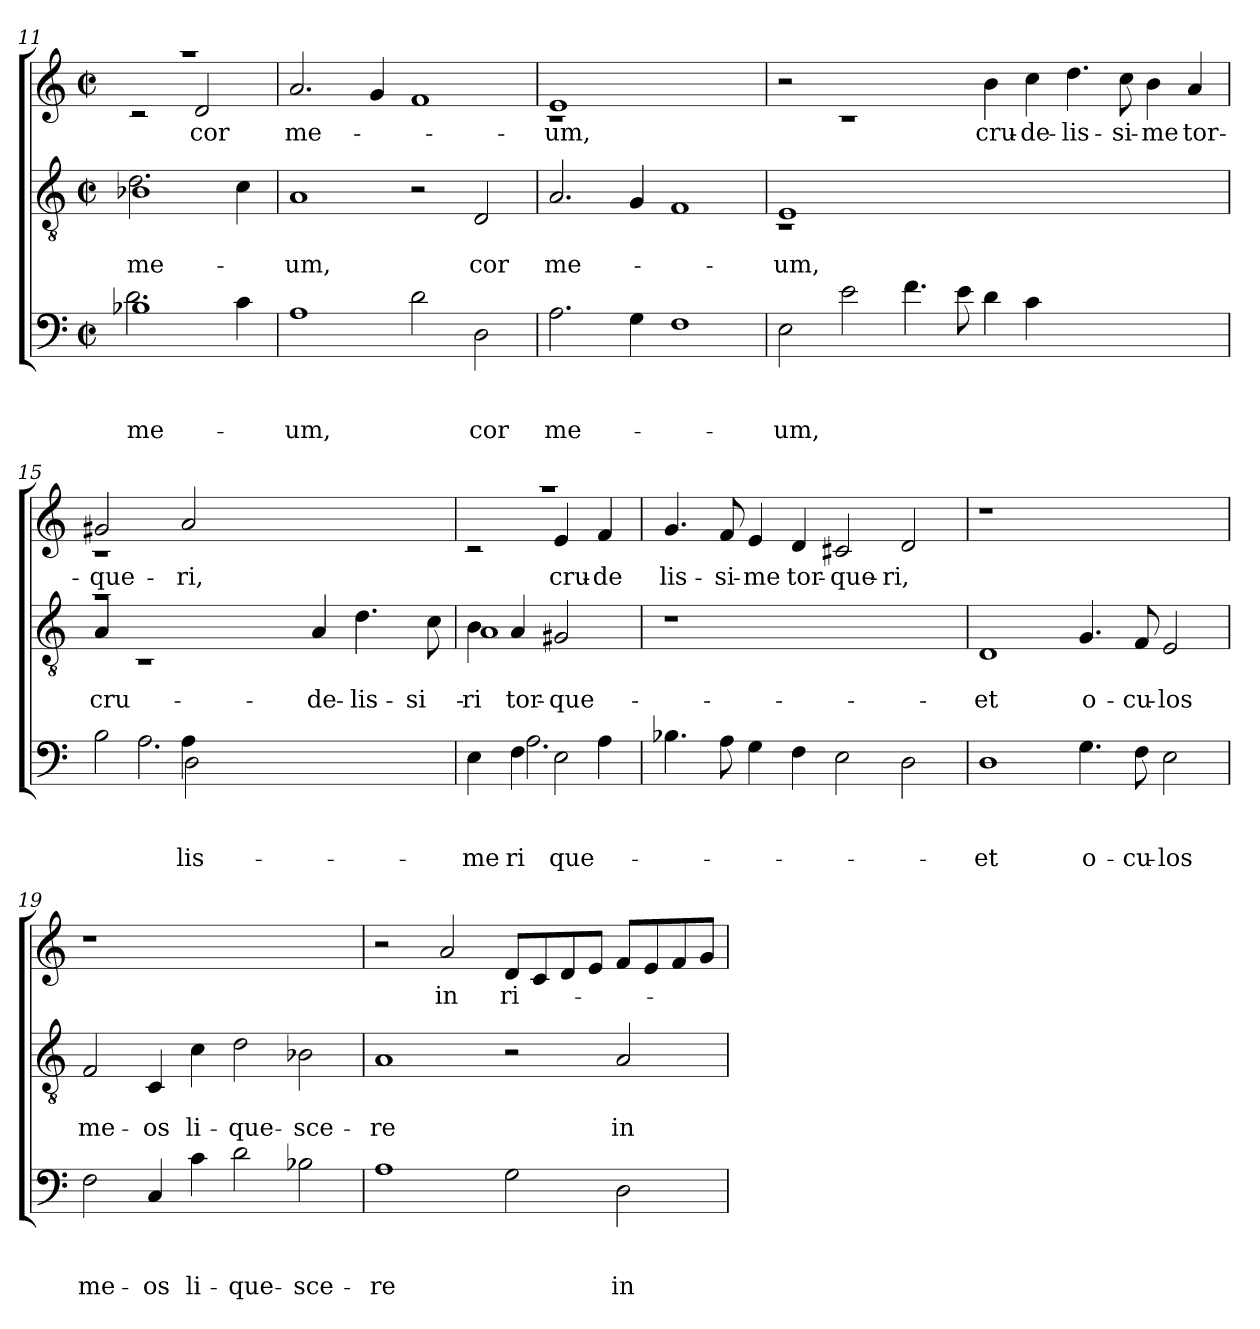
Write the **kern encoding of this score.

**kern	**text	**text	**text	**kern	**text	**text	**kern	**text
*part3	*part3	*part3	*part3	*part2	*part2	*part2	*part1	*part1
*staff3	*staff3	*staff3	*staff3	*staff2	*staff2	*staff2	*staff1	*staff1
!!LO:LB:g=z
*clefF4	*	*	*	*clefGv2	*	*	*clefG2	*
*k[]	*	*	*	*k[]	*	*	*k[]	*
*C:	*	*	*	*C:	*	*	*C:	*
*M2/2	*	*	*	*M2/2	*	*	*M2/2	*
*met(c|)	*	*	*	*met(c|)	*	*	*met(c|)	*
=11	=11	=11	=11	=11	=11	=11	=11	=11
*^	*	*	*	*	*	*	*	*
!	!	!	!	!LO:LY:a	!	!	!LO:LY:b	!	!
*	*	*	*	*	*^	*	*	*^	*
1B-X	2.d\	.	.	me-	1B-X	2.d\	.	me-	1raa	2rc	.
!	!	!	!	!	!	!	!	!	!	!	!LO:LY:b
.	.	.	.	.	.	.	.	.	.	2d/	cor
.	4c\	.	.	.	.	4c\	.	.	.	.	.
*	*	*	*	*	*	*	*	*	*v	*v	*
=12	=12	=12	=12	=12	=12	=12	=12	=12	=12	=12
!	!	!	!	!LO:LY:a	!	!	!	!LO:LY:b	!	!LO:LY:b
*v	*v	*	*	*	*	*	*	*	*	*
*	*	*	*	*v	*v	*	*	*	*
1A	.	.	-um,	1A	.	-um,	2.a/	me-
.	.	.	.	.	.	.	4g/	.
2d\	.	.	.	2r	.	.	1f	.
!	!	!	!LO:LY:a	!	!	!LO:LY:b	!	!
2D\	.	.	cor	2D/	.	cor	.	.
=13	=13	=13	=13	=13	=13	=13	=13	=13
!	!	!	!LO:LY:a	!	!	!LO:LY:b	!	!LO:LY:b
*	*	*	*	*	*	*	*^	*
2.A\	.	.	me-	2.A/	.	me-	1e	1rc	-um,
4G\	.	.	.	4G/	.	.	.	.	.
1F	.	.	.	1F	.	.	1ryy	1ryy	.
=14	=14	=14	=14	=14	=14	=14	=14	=14	=14
!	!	!	!LO:LY:a	!	!	!LO:LY:b	!	!	!
*	*	*	*	*^	*	*	*v	*v	*
2E\	.	.	-um,	1E	1rC	.	-um,	2r	.
2e\	.	.	.	.	.	.	.	1rc	.
4.f\	.	.	.	0ryy	0ryy	.	.	.	.
8e\	.	.	.	.	.	.	.	.	.
!	!	!	!	!	!	!	!	!	!LO:LY:b
4d\	.	.	.	.	.	.	.	4b\	cru-
!	!	!	!	!	!	!	!	!	!LO:LY:b
4c\	.	.	.	.	.	.	.	4cc\	-de-
!	!	!	!	!	!	!	!	!	!LO:LY:b
1ryy	.	.	.	.	.	.	.	4.dd\	-lis-
!	!	!	!	!	!	!	!	!	!LO:LY:b
.	.	.	.	.	.	.	.	8cc\	-si-
!	!	!	!	!	!	!	!	!	!LO:LY:b:rj
.	.	.	.	.	.	.	.	4b\	-me
!	!	!	!	!	!	!	!	!	!LO:LY:b
.	.	.	.	.	.	.	.	4a/	tor-
!!LO:PB:g=z
=15	=15	=15	=15	=15	=15	=15	=15	=15	=15
*^	*	*	*	*	*	*	*	*	*
*	*^	*	*	*	*	*	*	*	*	*
!	!	!	!	!	!	!	!	!	!LO:LY:b	!	!LO:LY:b
*	*	*	*	*	*	*	*	*	*	*^	*
2B\	4ryy	2ryy	.	.	.	1ra	4A/	.	cru-	2g#X/	1rc	-que-
.	2.A\	.	.	.	.	.	1rC	.	.	.	.	.
!	!	!	!	!	!LO:LY:a	!	!	!	!	!	!	!
!	!	!	!	!	!LO:LY:a	!	!	!	!	!	!	!LO:LY:b
4A\	.	2D\	.	.	-lis-	.	.	.	.	2a/	.	-ri,
1ryy	.	.	.	.	.	.	.	.	.	.	.	.
.	1ryy	1ryy	.	.	.	1ryy	.	.	.	1ryy	1ryy	.
!	!	!	!	!	!	!	!	!	!LO:LY:b	!	!	!
.	.	.	.	.	.	.	4A/	.	-de-	.	.	.
!	!	!	!	!	!	!	!	!	!LO:LY:b	!	!	!
.	.	.	.	.	.	.	4.d\	.	-lis-	.	.	.
4ryy	.	.	.	.	.	.	.	.	.	.	.	.
!	!	!	!	!	!	!	!	!	!LO:LY:b	!	!	!
.	.	.	.	.	.	.	8c\	.	-si-	.	.	.
=16	=16	=16	=16	=16	=16	=16	=16	=16	=16	=16	=16	=16
!	!	!	!	!	!LO:LY:a	!	!	!	!LO:LY:b	!	!	!
!	!	!	!	!	!	!	!	!	!LO:LY:b	!	!	!
4E\	4ryy	2.ryy	.	.	-me	4B\	1A	.	-ri	1raa	2rc	.
!	!	!	!	!	!LO:LY:a	!	!	!	!	!	!	!
!	!	!	!	!	!LO:LY:a	!	!	!	!LO:LY:b	!	!	!
4F\	2.A\	.	.	.	-ri	4A/	.	.	tor-	.	.	.
!	!	!	!	!	!LO:LY:a	!	!	!	!LO:LY:b	!	!	!LO:LY:b
2E\	.	.	.	.	-que-	2G#X/	.	.	-que-	.	4e/	cru-
!	!	!	!	!	!	!	!	!	!	!	!	!LO:LY:b
.	.	4A\	.	.	.	.	.	.	.	.	4f/	-de-
*	*	*	*	*	*	*v	*v	*	*	*	*	*
=17	=17	=17	=17	=17	=17	=17	=17	=17	=17	=17	=17
!	!	!	!	!	!	!	!	!	!	!	!LO:LY:b
*v	*v	*v	*	*	*	*	*	*	*v	*v	*
4.B-X\	.	.	.	1r	.	.	4.g/	-lis-
!	!	!	!	!	!	!	!	!LO:LY:b
8A\	.	.	.	.	.	.	8f/	-si-
!	!	!	!	!	!	!	!	!LO:LY:b
4G\	.	.	.	.	.	.	4e/	-me
!	!	!	!	!	!	!	!	!LO:LY:b
4F\	.	.	.	.	.	.	4d/	tor-
!	!	!	!	!	!	!	!	!LO:LY:b
2E\	.	.	.	1ryy	.	.	2c#X/	-que-
!	!	!	!	!	!	!	!	!LO:LY:b
2D\	.	.	.	.	.	.	2d/	-ri,
!!LO:LB:g=z
=18	=18	=18	=18	=18	=18	=18	=18	=18
!	!	!	!LO:LY:a	!	!	!LO:LY:b	!	!
1D	.	.	et	1D	.	et	1r	.
!	!	!	!LO:LY:a	!	!	!LO:LY:b	!	!
4.G\	.	.	o-	4.G/	.	o-	1ryy	.
!	!	!	!LO:LY:a	!	!	!LO:LY:b	!	!
8F\	.	.	-cu-	8F/	.	-cu-	.	.
!	!	!	!LO:LY:a	!	!	!LO:LY:b	!	!
2E\	.	.	-los	2E/	.	-los	.	.
=19	=19	=19	=19	=19	=19	=19	=19	=19
!	!	!	!LO:LY:a	!	!	!LO:LY:b	!	!
2F\	.	.	me-	2F/	.	me-	1r	.
!	!	!	!LO:LY:a	!	!	!LO:LY:b	!	!
4C/	.	.	-os	4C/	.	-os	.	.
!	!	!	!LO:LY:a	!	!	!LO:LY:b	!	!
4c\	.	.	li-	4c\	.	li-	.	.
!	!	!	!LO:LY:a	!	!	!LO:LY:b	!	!
2d\	.	.	-que-	2d\	.	-que-	1ryy	.
!	!	!	!LO:LY:a	!	!	!LO:LY:b	!	!
2B-X\	.	.	-sce-	2B-X\	.	-sce-	.	.
=20	=20	=20	=20	=20	=20	=20	=20	=20
!	!	!	!LO:LY:a	!	!	!LO:LY:b	!	!
1A	.	.	-re	1A	.	-re	2r	.
!	!	!	!	!	!	!	!	!LO:LY:b
.	.	.	.	.	.	.	2a/	in
!	!	!	!	!	!	!	!	!LO:LY:b
2G\	.	.	.	2r	.	.	8d/L	ri-
.	.	.	.	.	.	.	8c/	.
.	.	.	.	.	.	.	8d/	.
.	.	.	.	.	.	.	8e/J	.
!	!	!	!LO:LY:a	!	!	!LO:LY:b	!	!
2D\	.	.	in	2A/	.	in	8f/L	.
.	.	.	.	.	.	.	8e/	.
.	.	.	.	.	.	.	8f/	.
.	.	.	.	.	.	.	8g/J	.
=	=	=	=	=	=	=	=	=
*-	*-	*-	*-	*-	*-	*-	*-	*-
